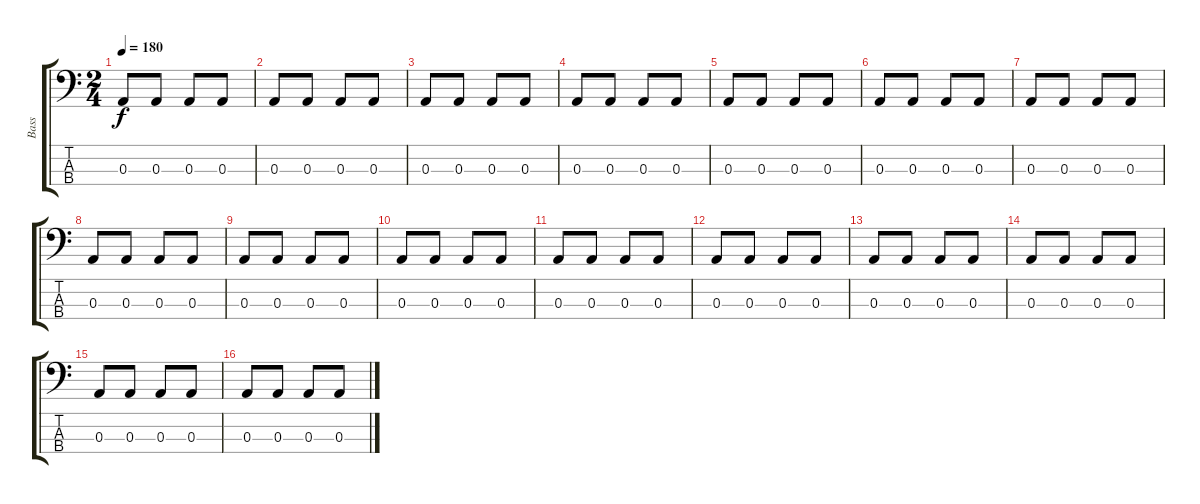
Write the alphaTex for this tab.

\track ("Bass" "Bass") {instrument electricbassfinger}
\staff {score tabs}
\tuning (G2 D2 A1 E1) {hide}
\ts (2 4)
\tempo 180
\clef f4
\ks c
0.3.8{dy f} 0.3.8 0.3.8 0.3.8 |
0.3.8 0.3.8 0.3.8 0.3.8 |
0.3.8 0.3.8 0.3.8 0.3.8 |
0.3.8 0.3.8 0.3.8 0.3.8 |
0.3.8 0.3.8 0.3.8 0.3.8 |
0.3.8 0.3.8 0.3.8 0.3.8 |
0.3.8 0.3.8 0.3.8 0.3.8 |
0.3.8 0.3.8 0.3.8 0.3.8 |
0.3.8 0.3.8 0.3.8 0.3.8 |
0.3.8 0.3.8 0.3.8 0.3.8 |
0.3.8 0.3.8 0.3.8 0.3.8 |
0.3.8 0.3.8 0.3.8 0.3.8 |
0.3.8 0.3.8 0.3.8 0.3.8 |
0.3.8 0.3.8 0.3.8 0.3.8 |
0.3.8 0.3.8 0.3.8 0.3.8 |
0.3.8 0.3.8 0.3.8 0.3.8
